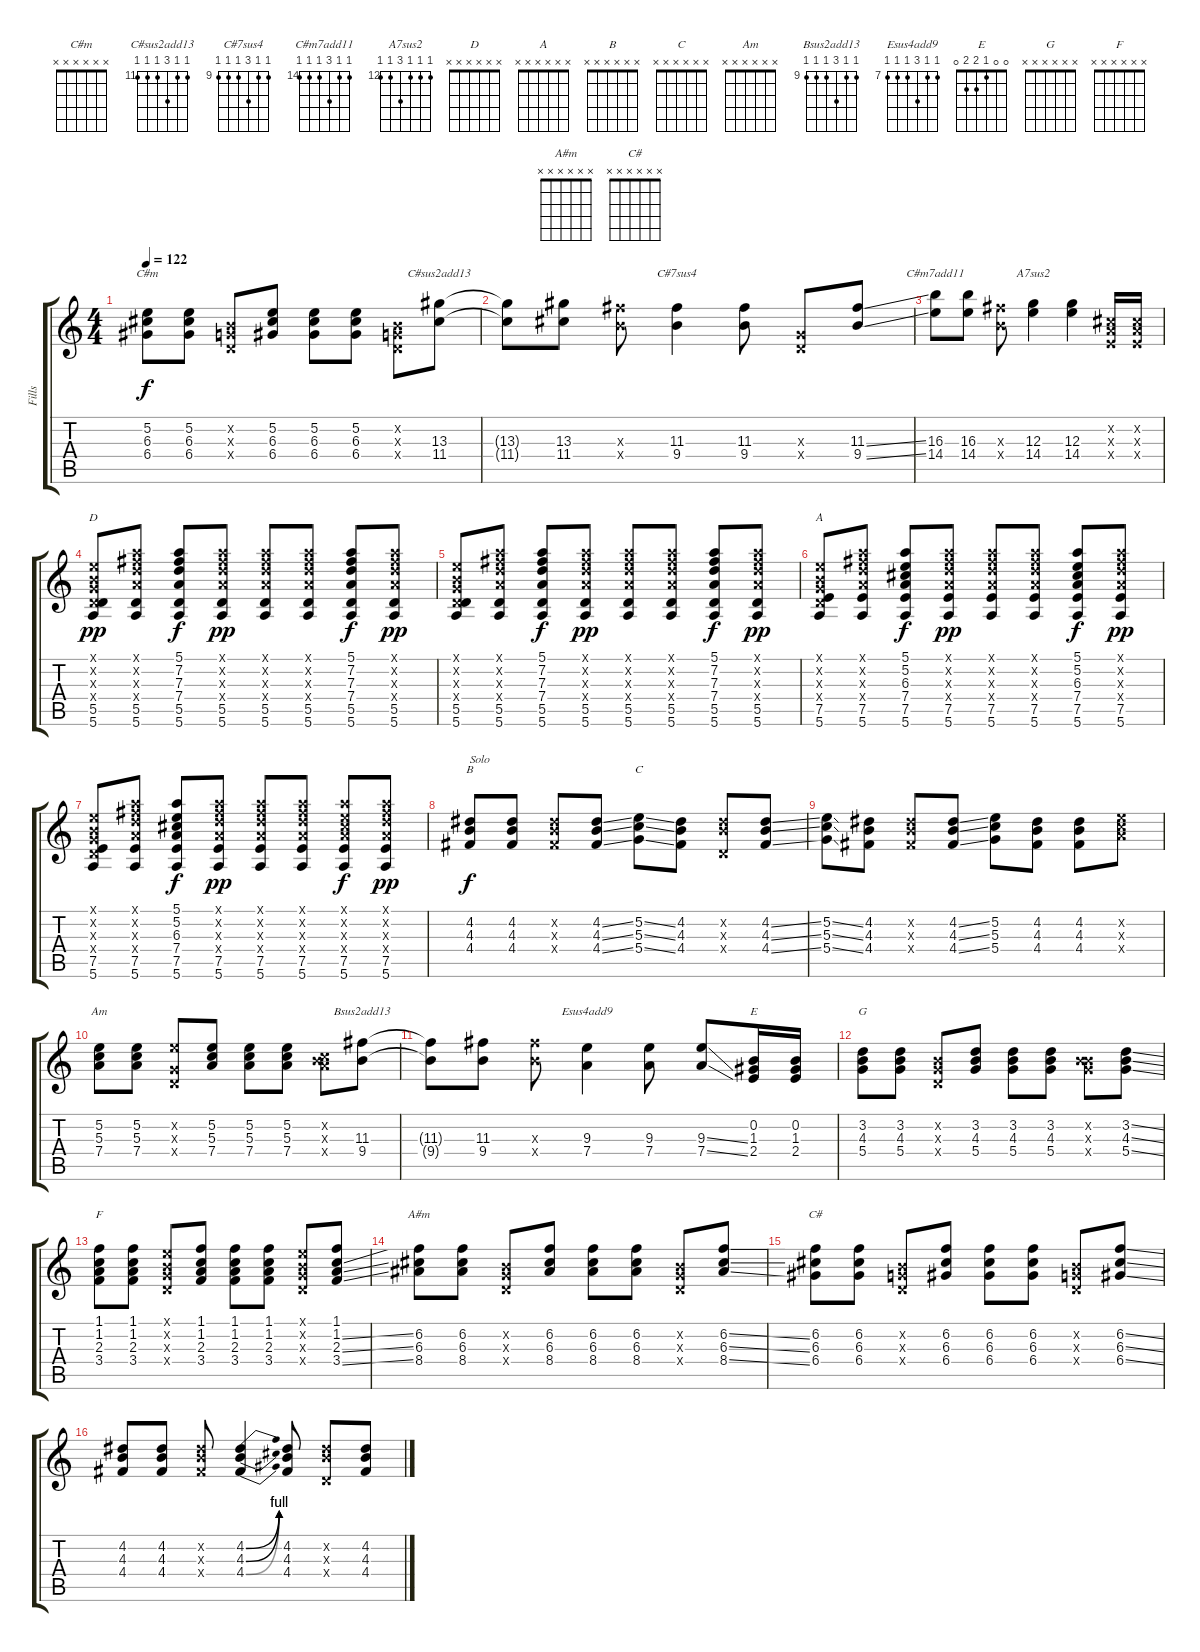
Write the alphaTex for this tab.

\track ("Fills" "Fills") {instrument overdrivenguitar}
\staff {score tabs}
\tuning (E4 B3 G3 D3 A2 E2) {hide}
\chord ("C#m" x x x x x x) {firstfret 0}
\chord ("C#sus2add13" 11 11 13 11 11 11) {firstfret 11}
\chord ("C#7sus4" 9 9 11 9 9 9) {firstfret 9}
\chord ("C#m7add11" 14 14 16 14 14 14) {firstfret 14}
\chord ("A7sus2" 12 12 12 14 12 12) {firstfret 12}
\chord ("D" x x x x x x) {firstfret 0}
\chord ("A" x x x x x x) {firstfret 0}
\chord ("B" x x x x x x) {firstfret 0}
\chord ("C" x x x x x x) {firstfret 0}
\chord ("Am" x x x x x x) {firstfret 0}
\chord ("Bsus2add13" 9 9 11 9 9 9) {firstfret 9}
\chord ("Esus4add9" 7 7 9 7 7 7) {firstfret 7}
\chord ("E" 0 0 1 2 2 0)
\chord ("G" x x x x x x) {firstfret 0}
\chord ("F" x x x x x x) {firstfret 0}
\chord ("A#m" x x x x x x) {firstfret 0}
\chord ("C#" x x x x x x) {firstfret 0}
\ts (4 4)
\tempo 122
\clef g2
\ks c
(5.2 6.3 6.4).8{ch "C#m" dy f} (5.2 6.3 6.4).8 (0.2{x} 0.3{x} 0.4{x}).8 (5.2 6.3 6.4).8 (5.2 6.3 6.4).8 (5.2 6.3 6.4).8 (0.2{x} 0.3{x} 0.4{x}).8 (13.3 11.4).8{ch "C#sus2add13" volume 10 balance 8} |
(13.3{t} 11.4{t}).8 (13.3 11.4).8 (11.3{x} 9.4{x}).8 (11.3 9.4).4{ch "C#7sus4"} (11.3 9.4).8 (0.3{x} 0.4{x}).8 (11.3{ss} 9.4{ss}).8 |
(16.3 14.4).8{ch "C#m7add11"} (16.3 14.4).8 (11.3{x} 9.4{x}).8 (12.3 14.4).4{ch "A7sus2"} (12.3 14.4).4 (2.2{x} 2.3{x} 2.4{x}).16{volume 6} (2.2{x} 2.3{x} 2.4{x}).16 |
(0.1{x} 0.2{x} 0.3{x} 0.4{x} 5.5 5.6).8{ch "D" dy pp} (5.1{x} 7.2{x} 7.3{x} 7.4{x} 5.5 5.6).8 (5.1 7.2 7.3 7.4 5.5 5.6).8{dy f} (5.1{x} 7.2{x} 7.3{x} 7.4{x} 5.5 5.6).8{dy pp} (5.1{x} 7.2{x} 7.3{x} 7.4{x} 5.5 5.6).8 (5.1{x} 7.2{x} 7.3{x} 7.4{x} 5.5 5.6).8 (5.1 7.2 7.3 7.4 5.5 5.6).8{dy f} (5.1{x} 7.2{x} 7.3{x} 7.4{x} 5.5 5.6).8{dy pp} |
(0.1{x} 0.2{x} 0.3{x} 0.4{x} 5.5 5.6).8 (5.1{x} 7.2{x} 7.3{x} 7.4{x} 5.5 5.6).8 (5.1 7.2 7.3 7.4 5.5 5.6).8{dy f} (5.1{x} 7.2{x} 7.3{x} 7.4{x} 5.5 5.6).8{dy pp} (5.1{x} 7.2{x} 7.3{x} 7.4{x} 5.5 5.6).8 (5.1{x} 7.2{x} 7.3{x} 7.4{x} 5.5 5.6).8 (5.1 7.2 7.3 7.4 5.5 5.6).8{dy f} (5.1{x} 7.2{x} 7.3{x} 7.4{x} 5.5 5.6).8{dy pp} |
(0.1{x} 0.2{x} 0.3{x} 0.4{x} 7.5 5.6).8{ch "A"} (5.1{x} 7.2{x} 7.3{x} 7.4{x} 7.5 5.6).8 (5.1 5.2 6.3 7.4 7.5 5.6).8{dy f} (5.1{x} 7.2{x} 7.3{x} 7.4{x} 7.5 5.6).8{dy pp} (5.1{x} 7.2{x} 7.3{x} 7.4{x} 7.5 5.6).8 (5.1{x} 7.2{x} 7.3{x} 7.4{x} 7.5 5.6).8 (5.1 5.2 6.3 7.4 7.5 5.6).8{dy f} (5.1{x} 7.2{x} 7.3{x} 7.4{x} 7.5 5.6).8{dy pp} |
(0.1{x} 0.2{x} 0.3{x} 0.4{x} 7.5 5.6).8 (5.1{x} 7.2{x} 7.3{x} 7.4{x} 7.5 5.6).8 (5.1 5.2 6.3 7.4 7.5 5.6).8{dy f} (5.1{x} 7.2{x} 7.3{x} 7.4{x} 7.5 5.6).8{dy pp} (5.1{x} 7.2{x} 7.3{x} 7.4{x} 7.5 5.6).8 (5.1{x} 7.2{x} 7.3{x} 7.4{x} 7.5 5.6).8 (5.1{x} 5.2{x} 6.3{x} 7.4{x} 7.5 5.6).8{dy f} (5.1{x} 7.2{x} 7.3{x} 7.4{x} 7.5 5.6).8{dy pp} |
(4.2 4.3 4.4).8{ch "B" txt "Solo" dy f volume 4 balance 8} (4.2 4.3 4.4).8 (4.2{x} 4.3{x} 4.4{x}).8 (4.2{ss} 4.3{ss} 4.4{ss}).8 (5.2{ss} 5.3{ss} 5.4{ss}).8{ch "C"} (4.2 4.3 4.4).8 (4.2{x} 4.3{x} 0.4{x}).8 (4.2{ss} 4.3{ss} 4.4{ss}).8 |
(5.2{ss} 5.3{ss} 5.4{ss}).8 (4.2 4.3 4.4).8 (4.2{x} 4.3{x} 4.4{x}).8 (4.2{ss} 4.3{ss} 4.4{ss}).8 (5.2 5.3 5.4).8 (4.2 4.3 4.4).8 (4.2 4.3 4.4).8 (5.2{x} 5.3{x} 7.4{x}).8 |
(5.2 5.3 7.4).8{ch "Am"} (5.2 5.3 7.4).8 (5.2{x} 0.3{x} 0.4{x}).8 (5.2 5.3 7.4).8 (5.2 5.3 7.4).8 (5.2 5.3 7.4).8 (0.2{x} 5.3{x} 7.4{x}).8 (11.3 9.4).8{ch "Bsus2add13"} |
(11.3{t} 9.4{t}).8 (11.3 9.4).8 (11.3{x} 9.4{x}).8 (9.3 7.4).4{ch "Esus4add9"} (9.3 7.4).8 (9.3{ss} 7.4{ss}).8 (0.2 1.3 2.4).16{ch "E"} (0.2 1.3 2.4).16 |
(3.2 4.3 5.4).8{ch "G"} (3.2 4.3 5.4).8 (0.2{x} 0.3{x} 0.4{x}).8 (3.2 4.3 5.4).8 (3.2 4.3 5.4).8 (3.2 4.3 5.4).8 (0.2{x} 4.3{x} 5.4{x}).8 (3.2{ss} 4.3{ss} 5.4{ss}).8 |
(1.1 1.2 2.3 3.4).8{ch "F"} (1.1 1.2 2.3 3.4).8 (0.1{x} 0.2{x} 0.3{x} 0.4{x}).8 (1.1 1.2 2.3 3.4).8 (1.1 1.2 2.3 3.4).8 (1.1 1.2 2.3 3.4).8 (0.1{x} 0.2{x} 0.3{x} 0.4{x}).8 (1.1 1.2{ss} 2.3{ss} 3.4{ss}).8 |
(6.2 6.3 8.4).8{ch "A#m"} (6.2 6.3 8.4).8 (0.2{x} 0.3{x} 0.4{x}).8 (6.2 6.3 8.4).8 (6.2 6.3 8.4).8 (6.2 6.3 8.4).8 (0.2{x} 0.3{x} 0.4{x}).8 (6.2{ss} 6.3{ss} 8.4{ss}).8 |
(6.2 6.3 6.4).8{ch "C#"} (6.2 6.3 6.4).8 (0.2{x} 0.3{x} 0.4{x}).8 (6.2 6.3 6.4).8 (6.2 6.3 6.4).8 (6.2 6.3 6.4).8 (0.2{x} 0.3{x} 0.4{x}).8 (6.2{ss} 6.3{ss} 6.4{ss}).8 |
(4.2 4.3 4.4).8 (4.2 4.3 4.4).8 (4.2{x} 4.3{x} 4.4{x}).8 (4.2{be (bend 0 0 60 4)} 4.3{be (bend 0 0 60 4)} 4.4{be (bend 0 0 60 4)}).4 (4.2 4.3 4.4).8 (4.2{x} 4.3{x} 0.4{x}).8 (4.2{ss} 4.3{ss} 4.4{ss}).8
